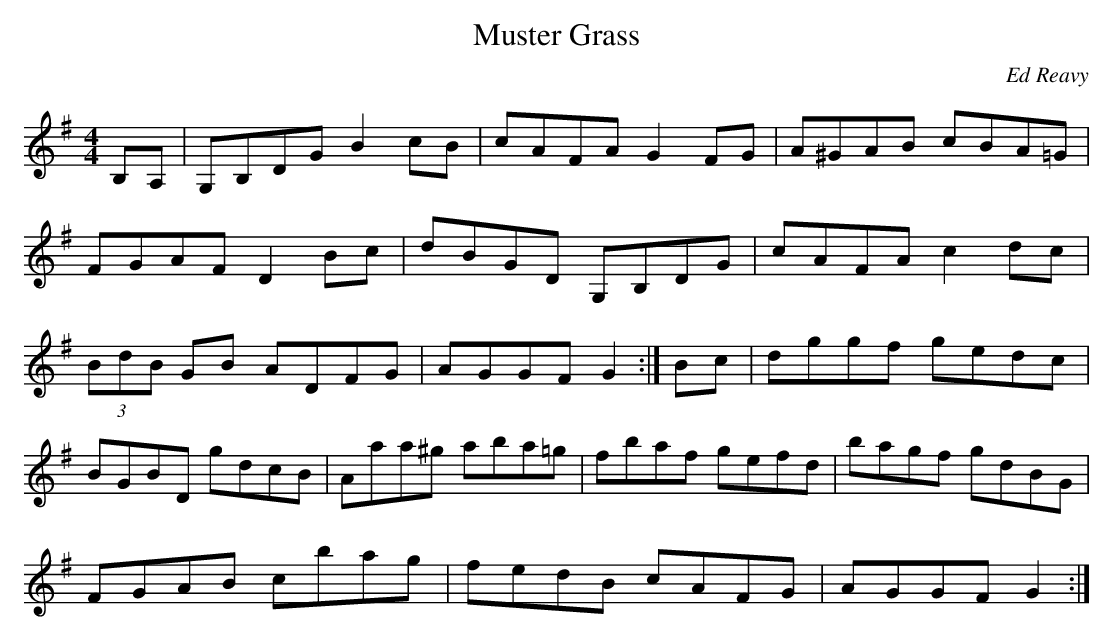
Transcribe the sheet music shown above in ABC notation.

X:1
T:Muster Grass
C:Ed Reavy
M:4/4
L:1/8
K:G
B,A,|G,B,DG B2 cB|cAFA G2 FG|A^GAB cBA=G|
FGAF D2 Bc|dBGD G,B,DG|cAFA c2 dc|
(3BdB GB ADFG|AGGF G2:|Bc|dggf gedc|
BGBD gdcB|Aaa^g aba=g|fbaf gefd|bagf gdBG|
FGAB cbag|fedB cAFG|AGGF G2:|
